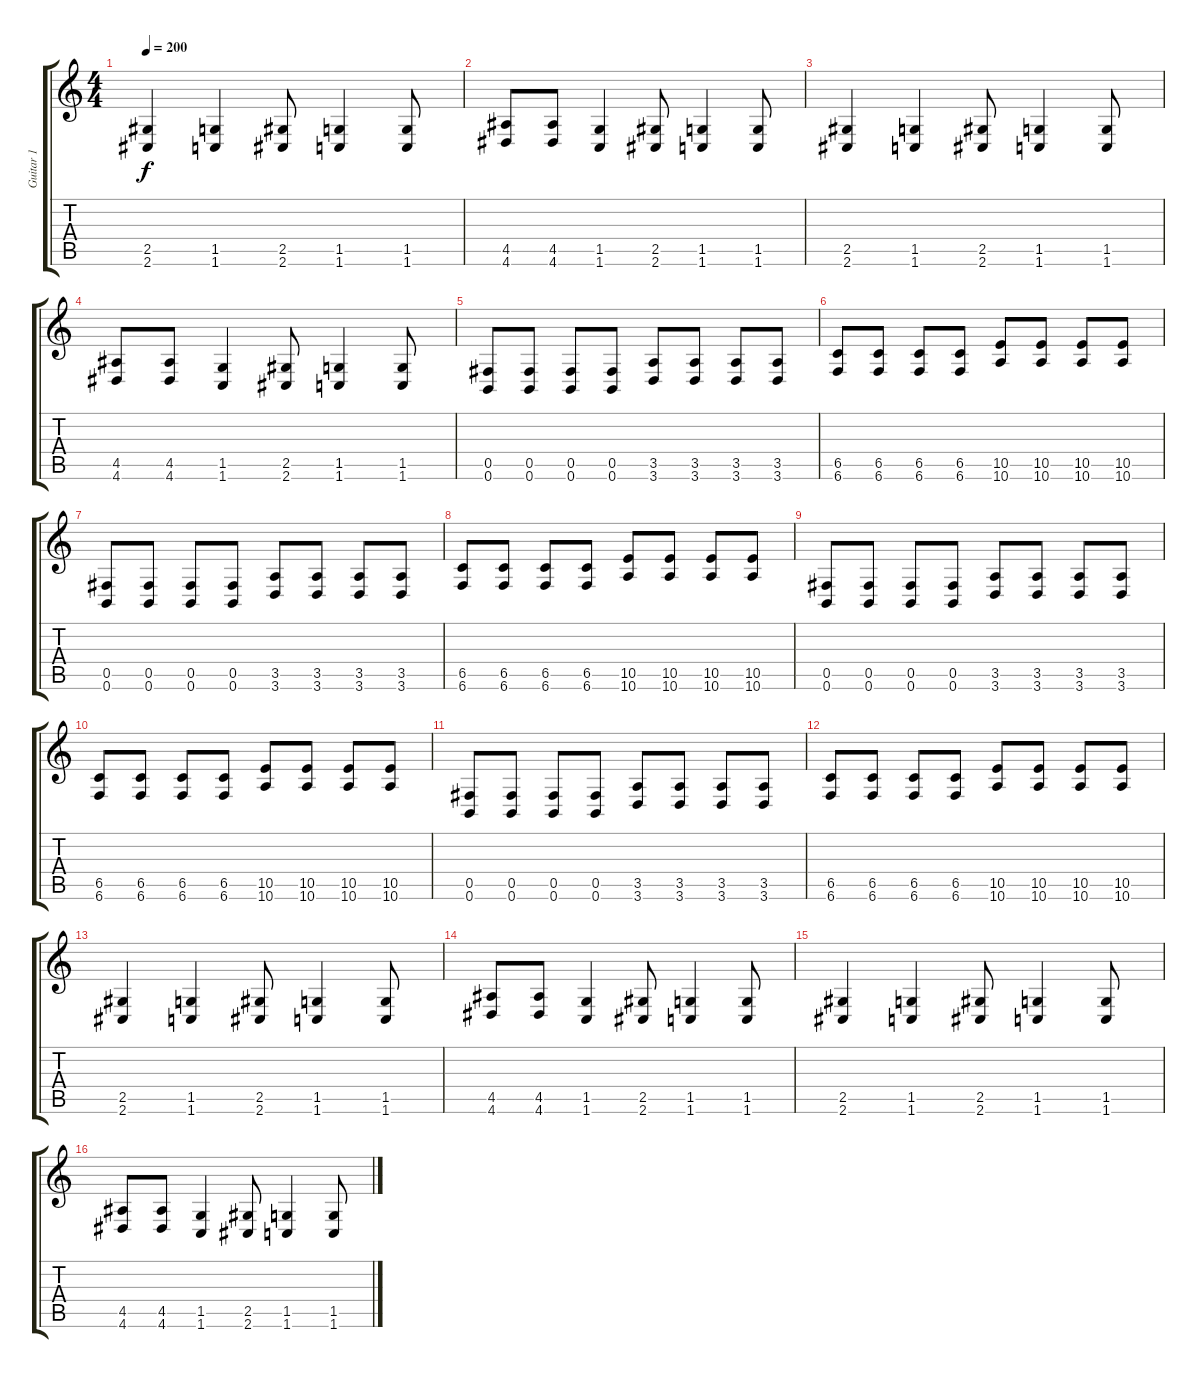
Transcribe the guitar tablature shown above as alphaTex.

\track ("Guitar 1" "Guitar 1") {instrument distortionguitar}
\staff {score tabs}
\tuning (Db4 Ab3 E3 B2 Gb2 B1) {hide}
\ts (4 4)
\tempo 200
\clef g2
\ks c
(2.5 2.6).4{dy f} (1.5 1.6).4 (2.5 2.6).8 (1.5 1.6).4 (1.5 1.6).8 |
(4.5 4.6).8 (4.5 4.6).8 (1.5 1.6).4 (2.5 2.6).8 (1.5 1.6).4 (1.5 1.6).8 |
(2.5 2.6).4 (1.5 1.6).4 (2.5 2.6).8 (1.5 1.6).4 (1.5 1.6).8 |
(4.5 4.6).8 (4.5 4.6).8 (1.5 1.6).4 (2.5 2.6).8 (1.5 1.6).4 (1.5 1.6).8 |
(0.5 0.6).8 (0.5 0.6).8 (0.5 0.6).8 (0.5 0.6).8 (3.5 3.6).8 (3.5 3.6).8 (3.5 3.6).8 (3.5 3.6).8 |
(6.5 6.6).8 (6.5 6.6).8 (6.5 6.6).8 (6.5 6.6).8 (10.5 10.6).8 (10.5 10.6).8 (10.5 10.6).8 (10.5 10.6).8 |
(0.5 0.6).8 (0.5 0.6).8 (0.5 0.6).8 (0.5 0.6).8 (3.5 3.6).8 (3.5 3.6).8 (3.5 3.6).8 (3.5 3.6).8 |
(6.5 6.6).8 (6.5 6.6).8 (6.5 6.6).8 (6.5 6.6).8 (10.5 10.6).8 (10.5 10.6).8 (10.5 10.6).8 (10.5 10.6).8 |
(0.5 0.6).8 (0.5 0.6).8 (0.5 0.6).8 (0.5 0.6).8 (3.5 3.6).8 (3.5 3.6).8 (3.5 3.6).8 (3.5 3.6).8 |
(6.5 6.6).8 (6.5 6.6).8 (6.5 6.6).8 (6.5 6.6).8 (10.5 10.6).8 (10.5 10.6).8 (10.5 10.6).8 (10.5 10.6).8 |
(0.5 0.6).8 (0.5 0.6).8 (0.5 0.6).8 (0.5 0.6).8 (3.5 3.6).8 (3.5 3.6).8 (3.5 3.6).8 (3.5 3.6).8 |
(6.5 6.6).8 (6.5 6.6).8 (6.5 6.6).8 (6.5 6.6).8 (10.5 10.6).8 (10.5 10.6).8 (10.5 10.6).8 (10.5 10.6).8 |
(2.5 2.6).4 (1.5 1.6).4 (2.5 2.6).8 (1.5 1.6).4 (1.5 1.6).8 |
(4.5 4.6).8 (4.5 4.6).8 (1.5 1.6).4 (2.5 2.6).8 (1.5 1.6).4 (1.5 1.6).8 |
(2.5 2.6).4 (1.5 1.6).4 (2.5 2.6).8 (1.5 1.6).4 (1.5 1.6).8 |
(4.5 4.6).8 (4.5 4.6).8 (1.5 1.6).4 (2.5 2.6).8 (1.5 1.6).4 (1.5 1.6).8
